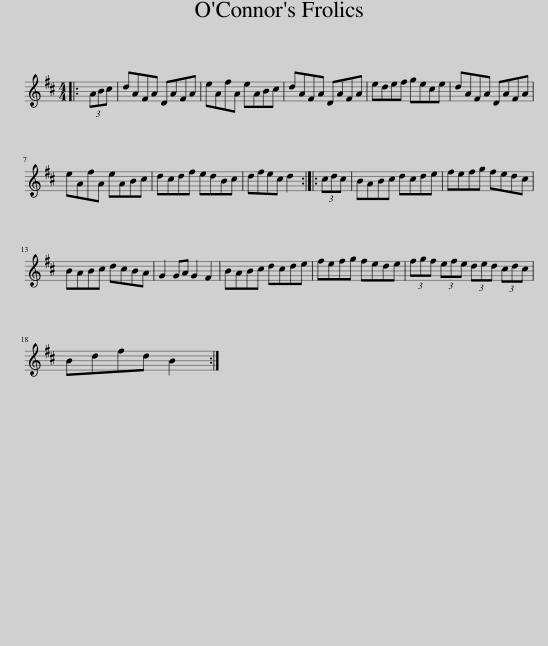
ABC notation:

X:1
L:1/8
M:4/4
I:linebreak $
K:D
V:1 treble
V:1
|: (3ABc | dAFA DAFA | eAfA eABc | dAFA DAFA | edef gece | %5
 dAFA DAFA |$ eAfA eABc | dcdf edBc | dfec d2 :: (3cdc | %10
 BABc dcde | fefg fedc |$ BABc dcBA | G2 GA G2 F2 | BABc dcde | %15
 fefg fede | (3fgf (3efe (3ded (3cdc |$ Bdfd B2 :| %18
